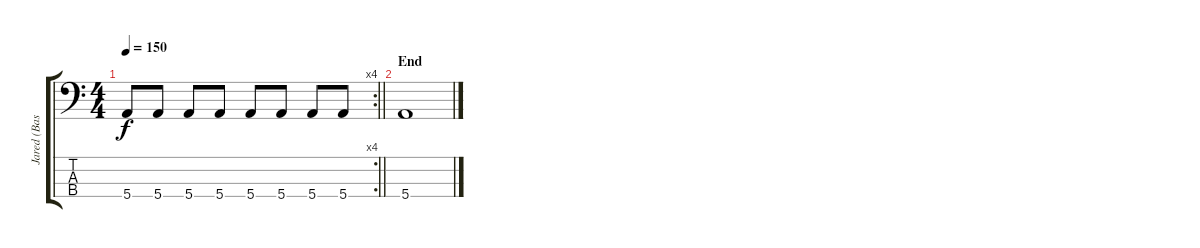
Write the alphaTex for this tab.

\track ("Jared (Bass)" "Jared (Bas") {instrument electricbasspick}
\staff {score tabs}
\tuning (G2 D2 A1 E1) {hide}
\rc 4
\ts (4 4)
\tempo 150
\clef f4
\barLineRight lightlight
\ks c
5.4.8{dy f} 5.4.8 5.4.8 5.4.8 5.4.8 5.4.8 5.4.8 5.4.8 |
\section ("" "End")
5.4.1
